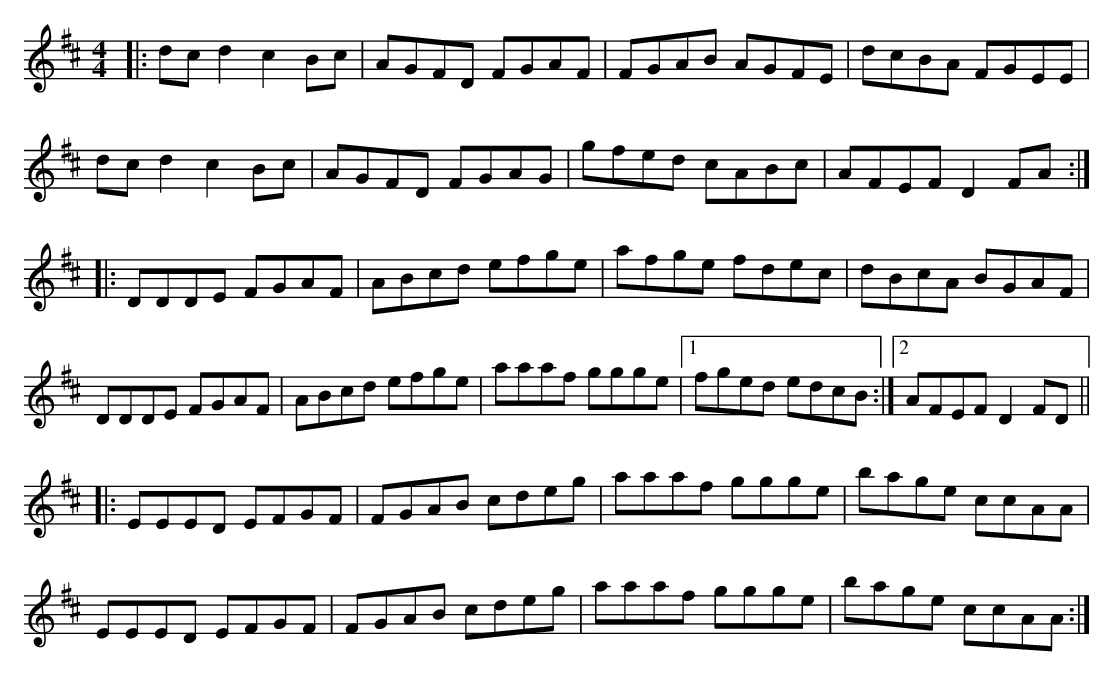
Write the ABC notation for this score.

X:1
M:4/4
K:D
|:dcd2 c2Bc|AGFD FGAF|FGAB AGFE|dcBA FGEE|
dcd2 c2Bc|AGFD FGAG|gfed cABc|AFEF D2FA:|
|:DDDE FGAF|ABcd efge|afge fdec|dBcA BGAF|
DDDE FGAF|ABcd efge|aaaf ggge|1 fged edcB:|2 AFEF D2FD||
|:EEED EFGF|FGAB cdeg|aaaf ggge|bage ccAA|
EEED EFGF|FGAB cdeg|aaaf ggge|bage ccAA:|
